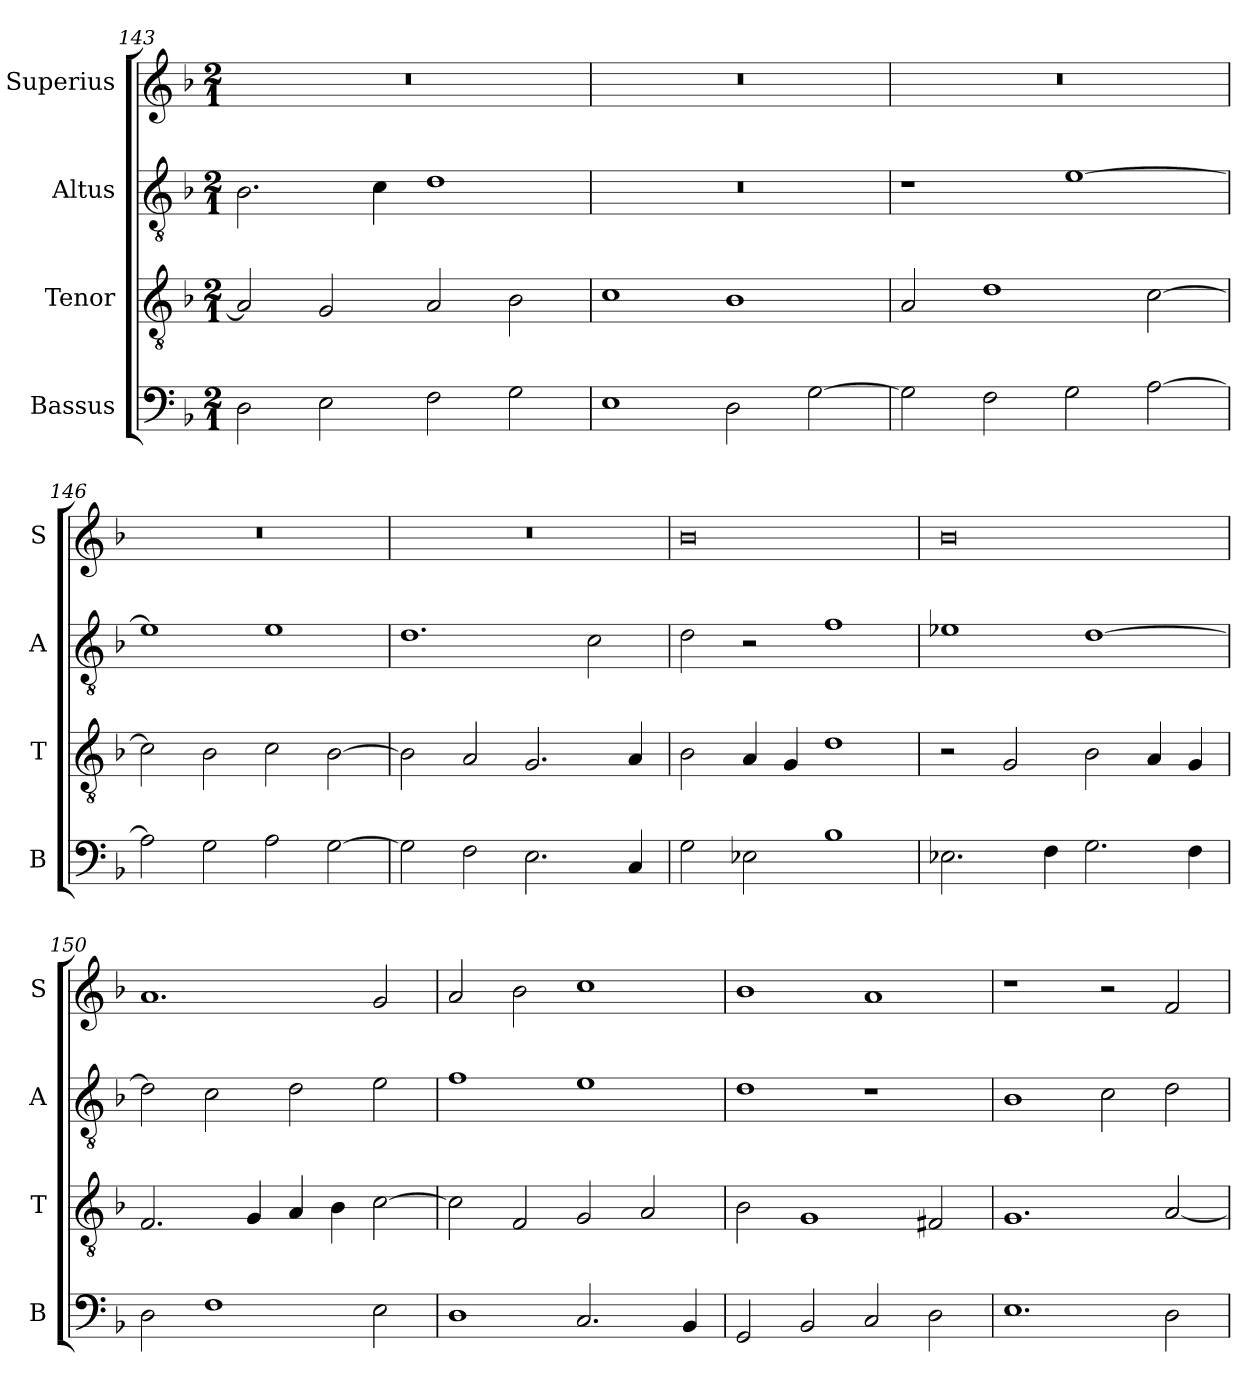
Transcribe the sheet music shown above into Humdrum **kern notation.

**kern	**kern	**kern	**kern
*part4	*part3	*part2	*part1
*staff4	*staff3	*staff2	*staff1
*I"Bassus	*I"Tenor	*I"Altus	*I"Superius
*I'B	*I'T	*I'A	*I'S
*clefF4	*clefGv2	*clefGv2	*clefG2
*k[b-]	*k[b-]	*k[b-]	*k[b-]
*F:	*F:	*F:	*F:
*M2/1	*M2/1	*M2/1	*M2/1
=143	=143	=143	=143
2D	2A]	2.B-	0r
2E	2G	.	.
.	.	4c	.
2F	2A	1d	.
2G	2B-	.	.
=144	=144	=144	=144
1E	1c	0r	0r
2D	1B-	.	.
[2G	.	.	.
=145	=145	=145	=145
2G]	2A	1r	0r
2F	1d	.	.
2G	.	[1e	.
[2A	[2c	.	.
=146	=146	=146	=146
2A]	2c]	1e]	0r
2G	2B-	.	.
2A	2c	1e	.
[2G	[2B-	.	.
=147	=147	=147	=147
2G]	2B-]	1.d	0r
2F	2A	.	.
2.E	2.G	.	.
.	.	2c	.
4C	4A	.	.
=148	=148	=148	=148
2G	2B-	2d	0b-
2E-X	4A	2r	.
.	4G	.	.
1B-	1d	1f	.
=149	=149	=149	=149
2.E-X	2r	1e-X	0b-
.	2G	.	.
4F	.	.	.
2.G	2B-	[1d	.
.	4A	.	.
4F	4G	.	.
=150	=150	=150	=150
2D	2.F	2d]	1.a
1F	.	2c	.
.	4G	.	.
.	4A	2d	.
.	4B-	.	.
2E	[2c	2e	2g
=151	=151	=151	=151
1D	2c]	1f	2a
.	2F	.	2b-
2.C	2G	1e	1cc
.	2A	.	.
4BB-	.	.	.
=152	=152	=152	=152
2GG	2B-	1d	1b-
2BB-	1G	.	.
2C	.	1r	1a
2D	2F#X	.	.
=153	=153	=153	=153
1.E	1.G	1B-	1r
.	.	2c	2r
2D	[2A	2d	2f
=	=	=	=
*-	*-	*-	*-
